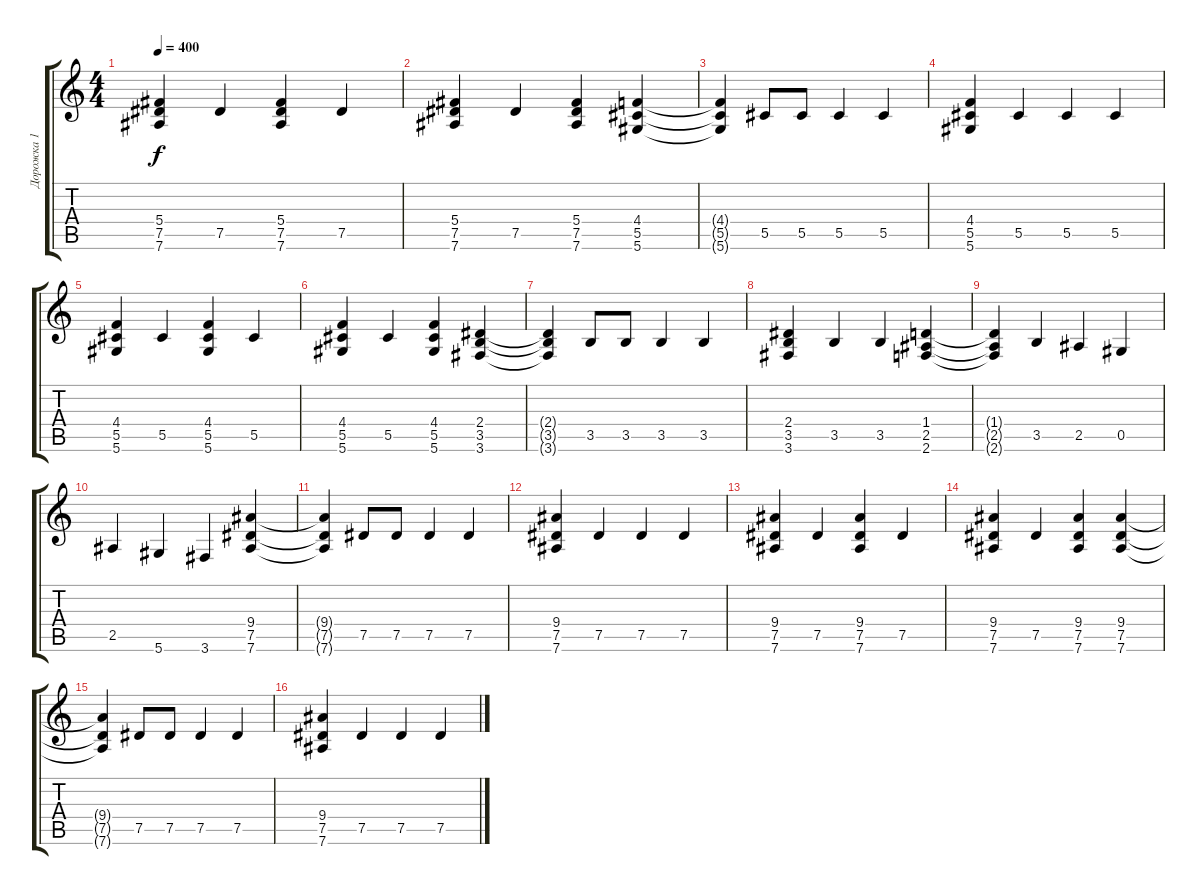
\track ("Дорожка 1" "Дорожка 1") {instrument overdrivenguitar}
\staff {score tabs}
\tuning (Eb4 Bb3 Gb3 Db3 Ab2 Eb2) {hide}
\ts (4 4)
\tempo 400
\clef g2
\ks c
(5.4 7.5 7.6).4{dy f} 7.5.4 (5.4 7.5 7.6).4 7.5.4 |
(5.4 7.5 7.6).4 7.5.4 (5.4 7.5 7.6).4 (4.4 5.5 5.6).4 |
(4.4{t} 5.5{t} 5.6{t}).4 5.5.8 5.5.8 5.5.4 5.5.4 |
(4.4 5.5 5.6).4 5.5.4 5.5.4 5.5.4 |
(4.4 5.5 5.6).4 5.5.4 (4.4 5.5 5.6).4 5.5.4 |
(4.4 5.5 5.6).4 5.5.4 (4.4 5.5 5.6).4 (2.4 3.5 3.6).4 |
(2.4{t} 3.5{t} 3.6{t}).4 3.5.8 3.5.8 3.5.4 3.5.4 |
(2.4 3.5 3.6).4 3.5.4 3.5.4 (1.4 2.5 2.6).4 |
(1.4{t} 2.5{t} 2.6{t}).4 3.5.4 2.5.4 0.5.4 |
2.5.4 5.6.4 3.6.4 (9.4 7.5 7.6).4 |
(9.4{t} 7.5{t} 7.6{t}).4 7.5.8 7.5.8 7.5.4 7.5.4 |
(9.4 7.5 7.6).4 7.5.4 7.5.4 7.5.4 |
(9.4 7.5 7.6).4 7.5.4 (9.4 7.5 7.6).4 7.5.4 |
(9.4 7.5 7.6).4 7.5.4 (9.4 7.5 7.6).4 (9.4 7.5 7.6).4 |
(9.4{t} 7.5{t} 7.6{t}).4 7.5.8 7.5.8 7.5.4 7.5.4 |
(9.4 7.5 7.6).4 7.5.4 7.5.4 7.5.4
